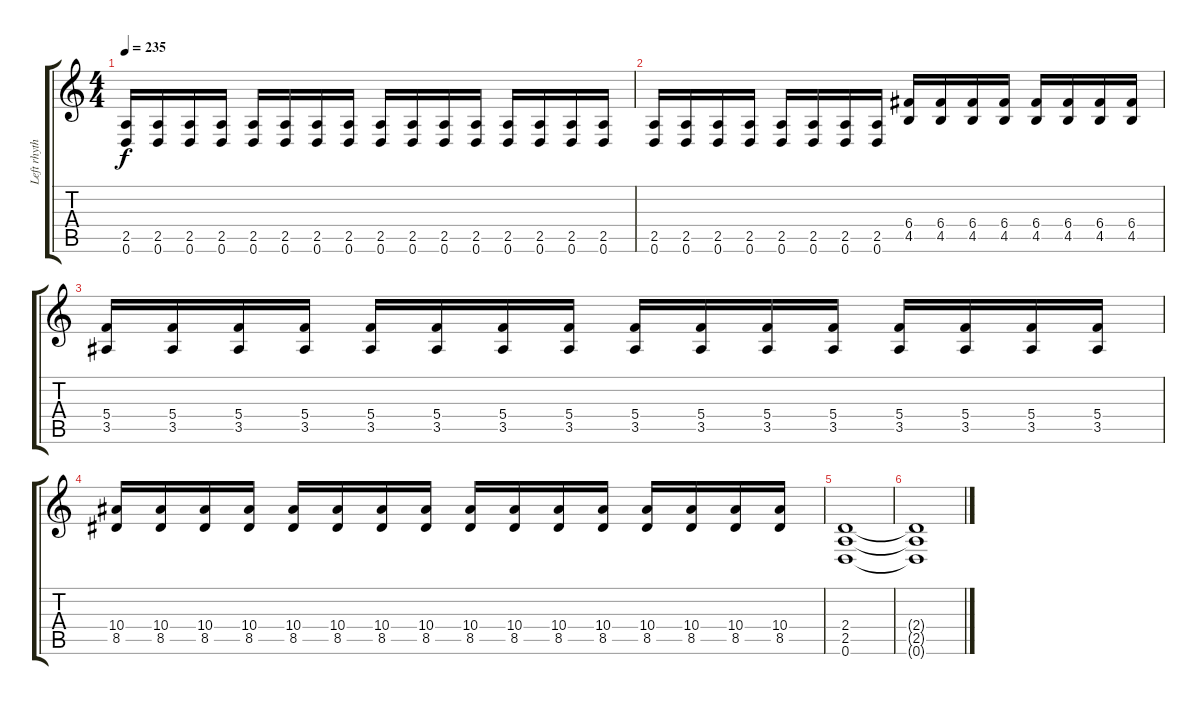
\track ("Left rhythm" "Left rhyth") {instrument distortionguitar}
\staff {score tabs}
\tuning (D4 A3 F3 C3 G2 D2) {hide}
\ts (4 4)
\tempo 235
\clef g2
\ks c
(2.5 0.6).16{dy f} (2.5 0.6).16 (2.5 0.6).16 (2.5 0.6).16 (2.5 0.6).16 (2.5 0.6).16 (2.5 0.6).16 (2.5 0.6).16 (2.5 0.6).16 (2.5 0.6).16 (2.5 0.6).16 (2.5 0.6).16 (2.5 0.6).16 (2.5 0.6).16 (2.5 0.6).16 (2.5 0.6).16 |
(2.5 0.6).16 (2.5 0.6).16 (2.5 0.6).16 (2.5 0.6).16 (2.5 0.6).16 (2.5 0.6).16 (2.5 0.6).16 (2.5 0.6).16 (6.4 4.5).16 (6.4 4.5).16 (6.4 4.5).16 (6.4 4.5).16 (6.4 4.5).16 (6.4 4.5).16 (6.4 4.5).16 (6.4 4.5).16 |
(5.4 3.5).16 (5.4 3.5).16 (5.4 3.5).16 (5.4 3.5).16 (5.4 3.5).16 (5.4 3.5).16 (5.4 3.5).16 (5.4 3.5).16 (5.4 3.5).16 (5.4 3.5).16 (5.4 3.5).16 (5.4 3.5).16 (5.4 3.5).16 (5.4 3.5).16 (5.4 3.5).16 (5.4 3.5).16 |
(10.4 8.5).16 (10.4 8.5).16 (10.4 8.5).16 (10.4 8.5).16 (10.4 8.5).16 (10.4 8.5).16 (10.4 8.5).16 (10.4 8.5).16 (10.4 8.5).16 (10.4 8.5).16 (10.4 8.5).16 (10.4 8.5).16 (10.4 8.5).16 (10.4 8.5).16 (10.4 8.5).16 (10.4 8.5).16 |
(2.4 2.5 0.6).1 |
(2.4{t} 2.5{t} 0.6{t}).1
